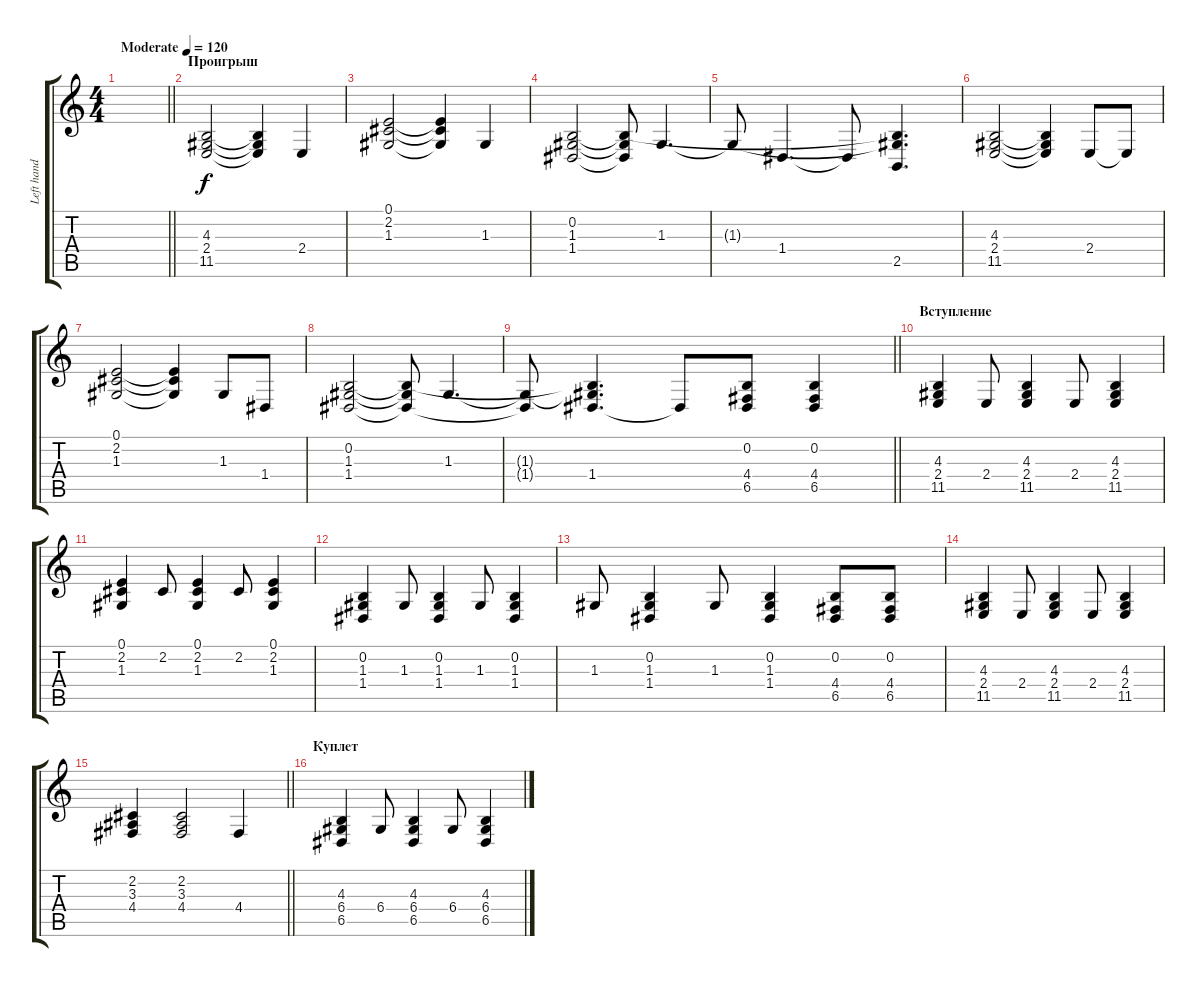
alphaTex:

\track ("Left hand" "Left hand") {instrument acousticgrandpiano}
\staff {score tabs}
\tuning (E4 B3 G3 D3 A2 E2) {hide}
\ts (4 4)
\tempo (120 "Moderate")
\clef g2
\barLineRight lightlight
\ks c
|
\section ("" "Проигрыш")
(4.3 2.4 11.5).2 (4.3{t} 2.4{t} 11.5{t}).4 2.4.4 |
(0.1 2.2 1.3).2 (0.1{t} 2.2{t} 1.3{t}).4 1.3.4 |
(0.2 1.3 1.4).2 (0.2{t} 1.3{t} 1.4{t}).8 1.3.4{d} |
1.3{t}.8 1.4.4{d} 1.4{t}.8 (0.2{t} 1.3{t} 2.5).4{d} |
(4.3 2.4 11.5).2 (4.3{t} 2.4{t} 11.5{t}).4 2.4.8 2.4{t}.8 |
(0.1 2.2 1.3).2 (0.1{t} 2.2{t} 1.3{t}).4 1.3.8 1.4.8 |
(0.2 1.3 1.4).2 (0.2{t} 1.3{t} 1.4{t}).8 1.3.4{d} |
\barLineRight lightlight
(1.3{t} 1.4{t}).8 (0.2{t} 1.3{t} 1.4).4{d} 1.4{t}.8 (0.2 4.4 6.5).8 (0.2 4.4 6.5).4 |
\section ("" "Вступление")
(4.3 2.4 11.5).4 2.4.8 (4.3 2.4 11.5).4 2.4.8 (4.3 2.4 11.5).4 |
(0.1 2.2 1.3).4 2.2.8 (0.1 2.2 1.3).4 2.2.8 (0.1 2.2 1.3).4 |
(0.2 1.3 1.4).4 1.3.8 (0.2 1.3 1.4).4 1.3.8 (0.2 1.3 1.4).4 |
1.3.8 (0.2 1.3 1.4).4 1.3.8 (0.2 1.3 1.4).4 (0.2 4.4 6.5).8 (0.2 4.4 6.5).8 |
(4.3 2.4 11.5).4 2.4.8 (4.3 2.4 11.5).4 2.4.8 (4.3 2.4 11.5).4 |
\barLineRight lightlight
(2.2 3.3 4.4).4 (2.2 3.3 4.4).2 4.4.4 |
\section ("" "Куплет")
(4.3 6.4 6.5).4 6.4.8 (4.3 6.4 6.5).4 6.4.8 (4.3 6.4 6.5).4
